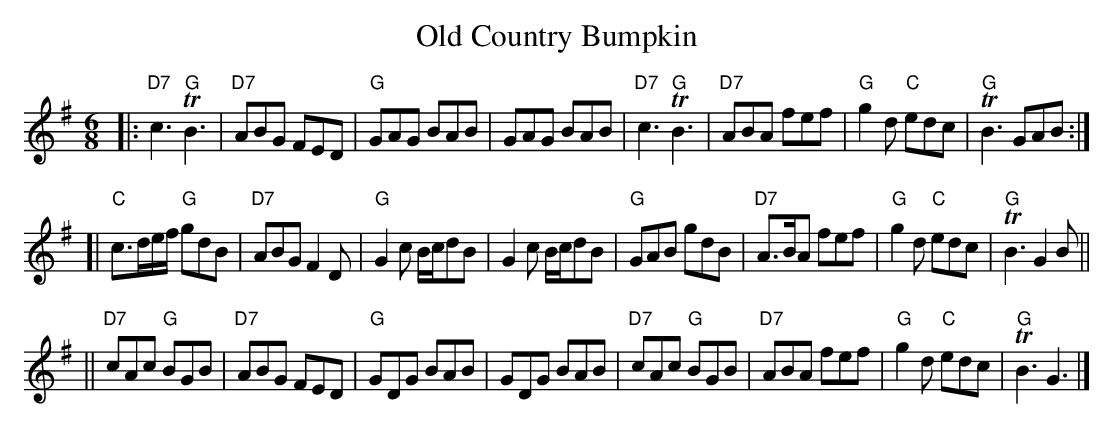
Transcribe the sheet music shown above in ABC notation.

X:1
T:Old Country Bumpkin
M:6/8
L:1/8
K:G
|: "D7"c3 "G"TB3 | "D7"ABG FED | "G"GAG BAB | GAG BAB \
|  "D7"c3 "G"TB3 | "D7"ABA fef | "G"g2d "C"edc | "G"TB3 GAB :|
[| "C"c>de/f/ "G"gdB | "D7"ABG F2D | "G"G2c B/c/dB | G2c B/c/dB \
|  "G"GAB gdB | "D7"A>BA fef | "G"g2d "C"edc | "G"TB3 G2B ||
|| "D7"cAc "G"BGB | "D7"ABG FED | "G"GDG BAB | GDG BAB \
|  "D7"cAc "G"BGB | "D7"ABA fef | "G"g2d "C"edc | "G"TB3 G3 |]
